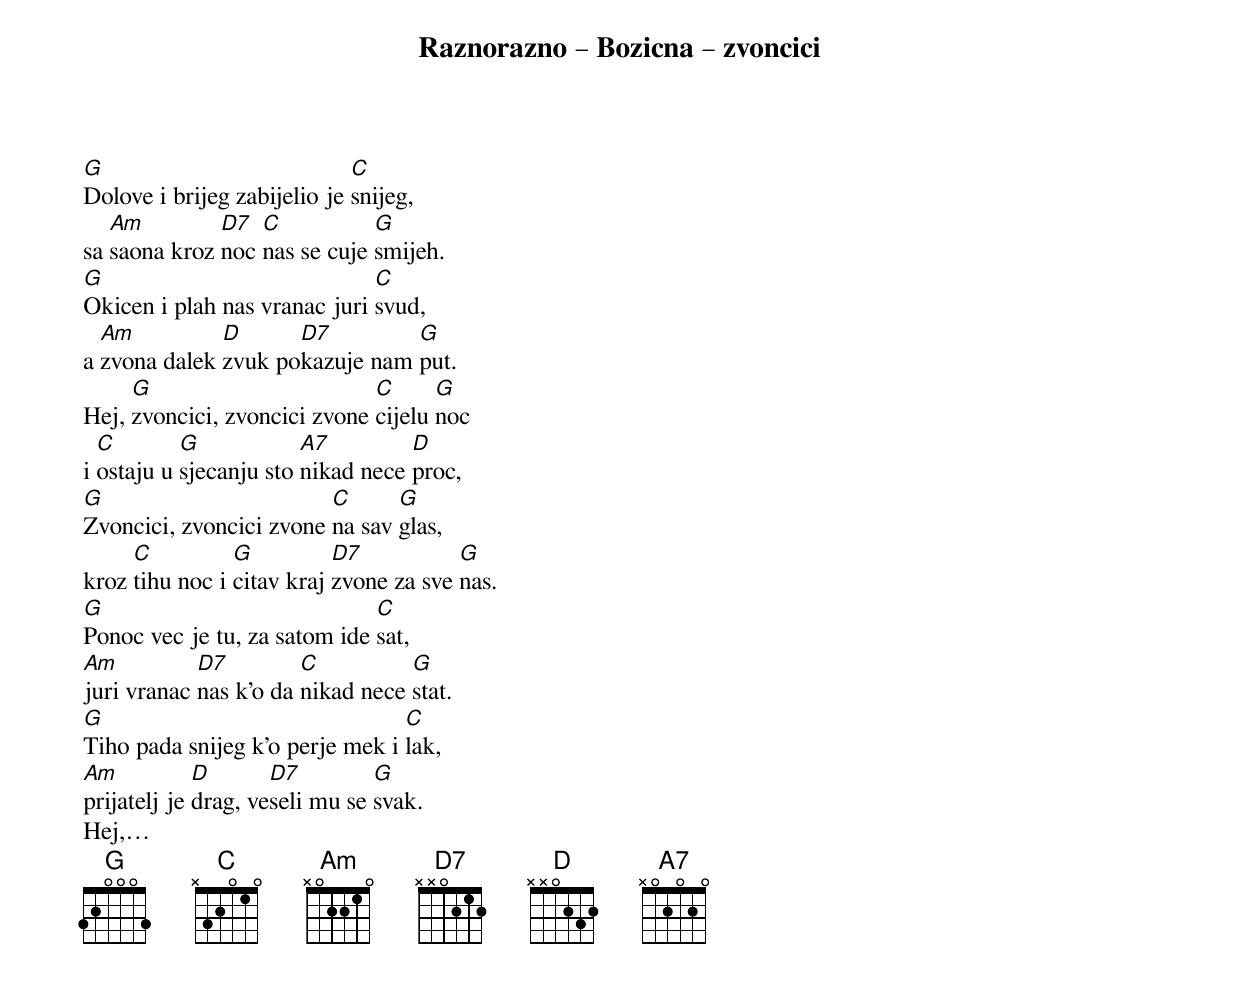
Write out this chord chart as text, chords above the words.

Raznorazno – Bozicna – zvoncici

G                            C
Dolove i brijeg zabijelio je snijeg,
   Am         D7  C           G
sa saona kroz noc nas se cuje smijeh.
G                             C
Okicen i plah nas vranac juri svud,
  Am          D      D7         G
a zvona dalek zvuk pokazuje nam put.
     G                        C      G
Hej, zvoncici, zvoncici zvone cijelu noc
  C        G            A7         D
i ostaju u sjecanju sto nikad nece proc,
G                        C      G
Zvoncici, zvoncici zvone na sav glas,
     C          G          D7           G
kroz tihu noc i citav kraj zvone za sve nas.
G                             C
Ponoc vec je tu, za satom ide sat,
Am          D7         C          G
juri vranac nas k’o da nikad nece stat.
G                                C
Tiho pada snijeg k’o perje mek i lak,
Am           D       D7         G
prijatelj je drag, veseli mu se svak.
Hej,…
